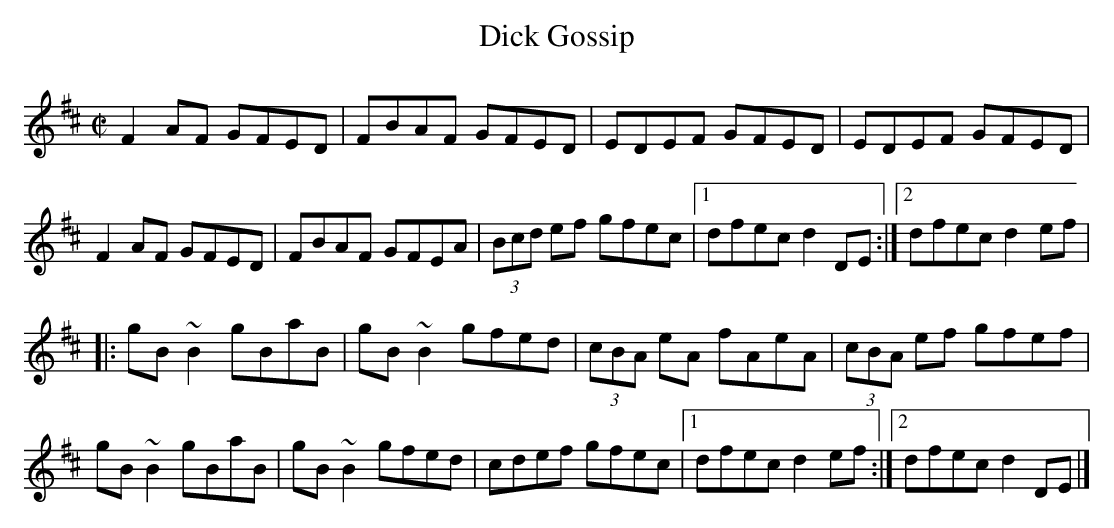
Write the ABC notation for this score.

X:1
T:Dick Gossip
M:C|
L:1/8
K:D
F2AF GFED|FBAF GFED|EDEF GFED|EDEF GFED|!
F2AF GFED|FBAF GFEA|(3Bcd ef gfec|1dfec d2DE:|2dfec d2ef|!
|:gB~B2 gBaB|gB~B2 gfed|(3cBA eA fAeA|(3cBA ef gfef|!
gB~B2 gBaB|gB~B2 gfed|cdef gfec|1dfec d2ef:|2dfec d2DE|]!
